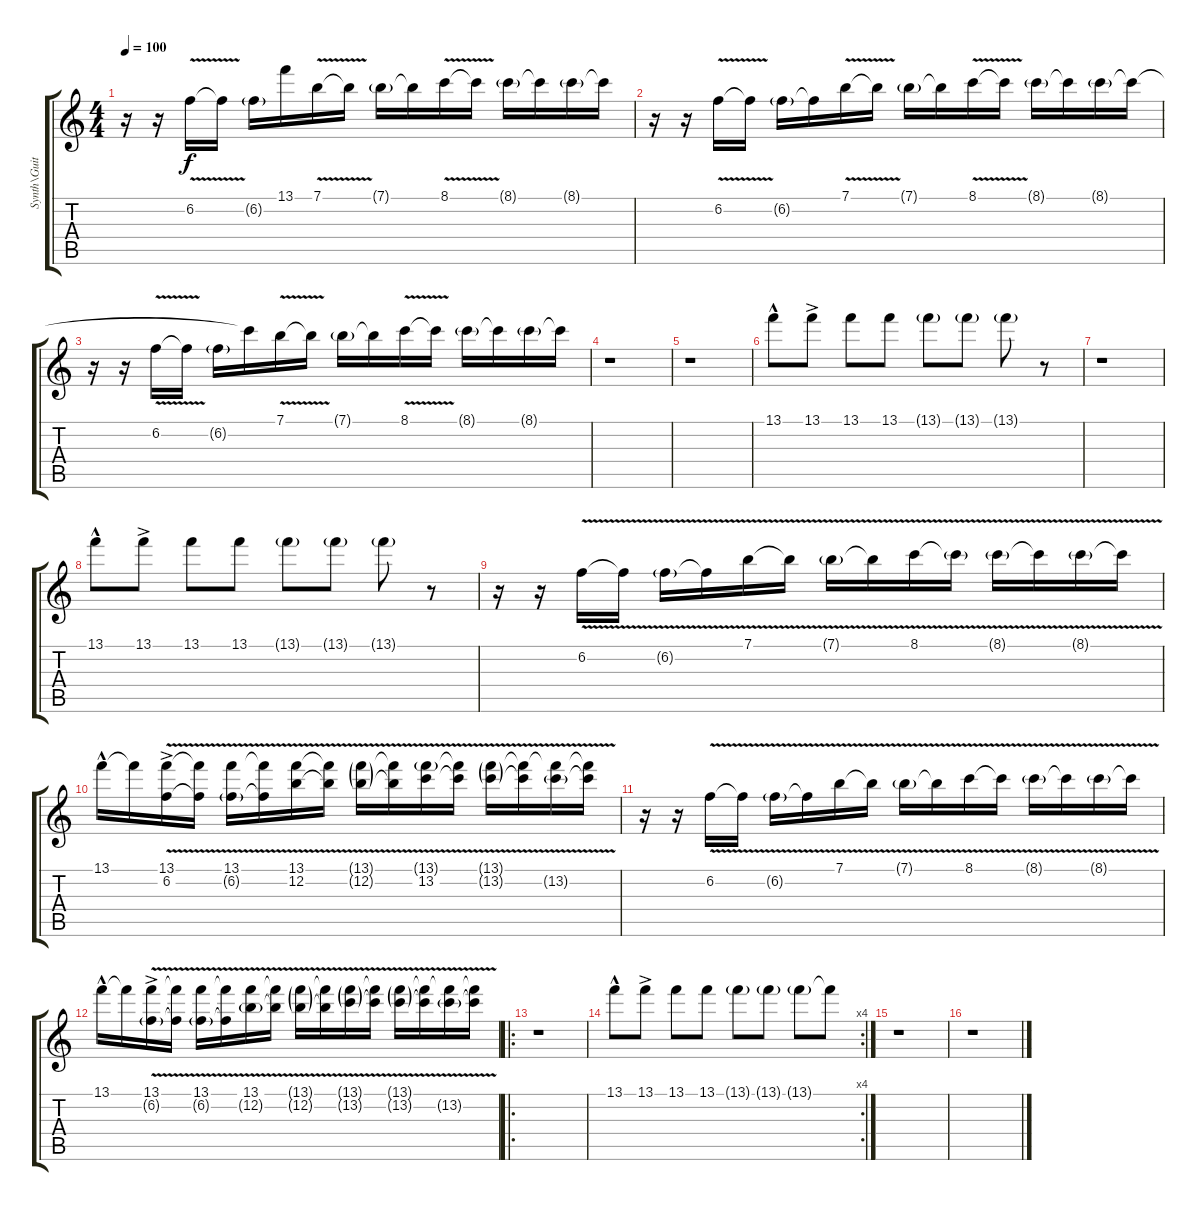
\track ("Synth\\Guitar" "Synth\\Guit") {instrument electricguitarjazz}
\staff {score tabs}
\tuning (E4 B3 G3 D3 A2 E2) {hide}
\ts (4 4)
\tempo 100
\clef g2
\ks c
r.16{dy f} r.16 6.2{v}.16 6.2{t}.16 6.2{g}.16 13.1{t}.16 7.1{v}.16 7.1{t}.16 7.1{g}.16 7.1{t}.16 8.1{v}.16 8.1{t}.16 8.1{g}.16 8.1{t}.16 8.1{g}.16 8.1{t}.16 |
r.16 r.16 6.2{v}.16 6.2{t}.16 6.2{g}.16 6.2{t}.16 7.1{v}.16 7.1{t}.16 7.1{g}.16 7.1{t}.16 8.1{v}.16 8.1{t}.16 8.1{g}.16 8.1{t}.16 8.1{g}.16 8.1{t}.16 |
r.16 r.16 6.2{v}.16 6.2{t}.16 6.2{g}.16 8.1{t}.16 7.1{v}.16 7.1{t}.16 7.1{g}.16 7.1{t}.16 8.1{v}.16 8.1{t}.16 8.1{g}.16 8.1{t}.16 8.1{g}.16 8.1{t}.16 |
r.1 |
r.1 |
13.1{hac}.8 13.1{ac}.8 13.1.8 13.1.8 13.1{g}.8 13.1{g}.8 13.1{g}.8 r.8 |
r.1 |
13.1{hac}.8 13.1{ac}.8 13.1.8 13.1.8 13.1{g}.8 13.1{g}.8 13.1{g}.8 r.8 |
r.16 r.16 6.2{v}.16 6.2{t}.16 6.2{v g}.16 6.2{t}.16 7.1{v}.16 7.1{t}.16 7.1{v g}.16 7.1{t}.16 8.1{v}.16 8.1{g t}.16 8.1{v g}.16 8.1{t}.16 8.1{v g}.16 8.1{t}.16 |
13.1{hac}.16 13.1{t}.16 (13.1{ac} 6.2{v}).16 (13.1{t} 6.2{t}).16 (13.1 6.2{v g}).16 (13.1{t} 6.2{t}).16 (13.1 12.2{v}).16 (13.1{t} 12.2{t}).16 (13.1{g} 12.2{v g}).16 (13.1{t} 12.2{t}).16 (13.1{g} 13.2{v}).16 (13.1{t} 13.2{t}).16 (13.1{g} 13.2{v g}).16 (13.1{t} 13.2{t}).16 (13.1{t} 13.2{v g}).16 (13.1{t} 13.2{t}).16 |
r.16 r.16 6.2{v}.16 6.2{t}.16 6.2{v g}.16 6.2{t}.16 7.1{v}.16 7.1{t}.16 7.1{v g}.16 7.1{t}.16 8.1{v}.16 8.1{t}.16 8.1{v g}.16 8.1{t}.16 8.1{v g}.16 8.1{t}.16 |
13.1{hac}.16 13.1{t}.16 (13.1{ac} 6.2{v g}).16 (13.1{t} 6.2{t}).16 (13.1 6.2{v g}).16 (13.1{t} 6.2{t}).16 (13.1 12.2{v g}).16 (13.1{t} 12.2{t}).16 (13.1{g} 12.2{v g}).16 (13.1{t} 12.2{t}).16 (13.1{g} 13.2{v g}).16 (13.1{t} 13.2{t}).16 (13.1{g} 13.2{v g}).16 (13.1{t} 13.2{t}).16 (13.1{t} 13.2{v g}).16 (13.1{t} 13.2{t}).16 |
\ro
r.1 |
\rc 4
13.1{hac}.8 13.1{ac}.8 13.1.8 13.1.8 13.1{g}.8 13.1{g}.8 13.1{g}.8 13.1{t}.8 |
r.1 |
r.1
